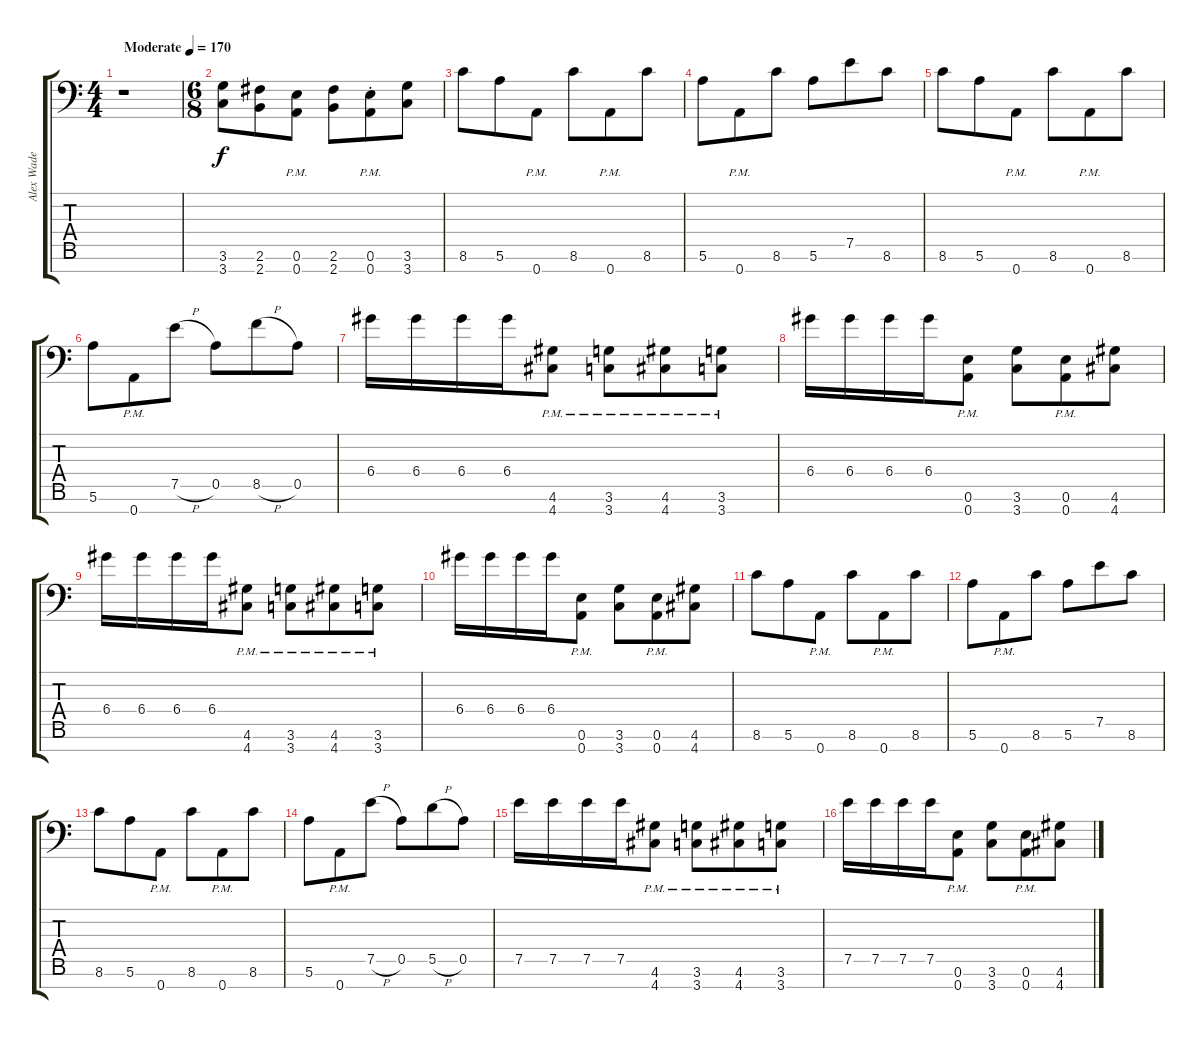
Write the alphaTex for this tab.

\track ("Alex Wade" "Alex Wade") {instrument distortionguitar}
\staff {score tabs}
\tuning (E4 B3 G3 D3 A2 E2 A1) {hide}
\ts (4 4)
\tempo (170 "Moderate")
\clef f4
\ks c
r.1{dy f instrument distortionguitar} |
\ts (6 8)
(3.6 3.7).8 (2.6 2.7).8 (0.6{pm} 0.7{pm}).8 (2.6 2.7).8 (0.6{pm st} 0.7{pm st}).8 (3.6 3.7).8 |
8.6.8 5.6.8 0.7{pm}.8 8.6.8 0.7{pm}.8 8.6.8 |
5.6.8 0.7{pm}.8 8.6.8 5.6.8 7.5.8 8.6.8 |
8.6.8 5.6.8 0.7{pm}.8 8.6.8 0.7{pm}.8 8.6.8 |
5.6.8 0.7{pm}.8 7.5{h}.8 0.5.8 8.5{h}.8 0.5.8 |
6.4.16 6.4.16 6.4.16 6.4.16 (4.6{pm} 4.7{pm}).8 (3.6{pm} 3.7{pm}).8 (4.6{pm} 4.7{pm}).8 (3.6{pm} 3.7{pm}).8 |
6.4.16 6.4.16 6.4.16 6.4.16 (0.6{pm} 0.7{pm}).8 (3.6 3.7).8 (0.6{pm} 0.7{pm}).8 (4.6 4.7).8 |
6.4.16 6.4.16 6.4.16 6.4.16 (4.6{pm} 4.7{pm}).8 (3.6{pm} 3.7{pm}).8 (4.6{pm} 4.7{pm}).8 (3.6{pm} 3.7{pm}).8 |
6.4.16 6.4.16 6.4.16 6.4.16 (0.6{pm} 0.7{pm}).8 (3.6 3.7).8 (0.6{pm} 0.7{pm}).8 (4.6 4.7).8 |
8.6.8 5.6.8 0.7{pm}.8 8.6.8 0.7{pm}.8 8.6.8 |
5.6.8 0.7{pm}.8 8.6.8 5.6.8 7.5.8 8.6.8 |
8.6.8 5.6.8 0.7{pm}.8 8.6.8 0.7{pm}.8 8.6.8 |
5.6.8 0.7{pm}.8 7.5{h}.8 0.5.8 5.5{h}.8 0.5.8 |
7.5.16 7.5.16 7.5.16 7.5.16 (4.6{pm} 4.7{pm}).8 (3.6{pm} 3.7{pm}).8 (4.6{pm} 4.7{pm}).8 (3.6{pm} 3.7{pm}).8 |
7.5.16 7.5.16 7.5.16 7.5.16 (0.6{pm} 0.7{pm}).8 (3.6 3.7).8 (0.6{pm} 0.7{pm}).8 (4.6 4.7).8
